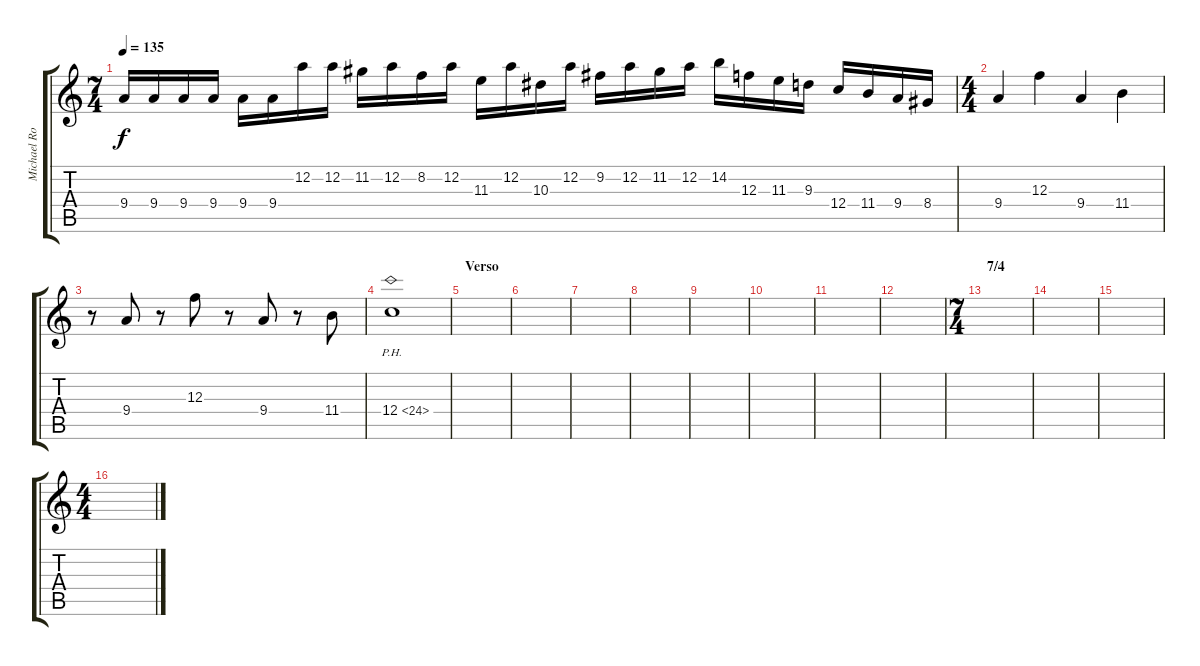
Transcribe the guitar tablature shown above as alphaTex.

\track ("Michael Romeo Solos" "Michael Ro") {instrument distortionguitar}
\staff {score tabs}
\tuning (D4 A3 F3 C3 G2 D2) {hide}
\ts (7 4)
\tempo 135
\clef g2
\ks c
9.4.16{dy f} 9.4.16 9.4.16 9.4.16 9.4.16 9.4.16 12.2.16 12.2.16 11.2.16 12.2.16 8.2.16 12.2.16 11.3.16 12.2.16 10.3.16 12.2.16 9.2.16 12.2.16 11.2.16 12.2.16 14.2.16 12.3.16 11.3.16 9.3.16 12.4.16 11.4.16 9.4.16 8.4.16 |
\ts (4 4)
9.4.4 12.3.4 9.4.4 11.4.4 |
r.8 9.4.8 r.8 12.3.8 r.8 9.4.8 r.8 11.4.8 |
12.4{ph 12}.1 |
\section ("" "Verso")
|
|
|
|
|
|
|
|
\ts (7 4)
\section ("" "7/4")
|
|
|
\ts (4 4)
